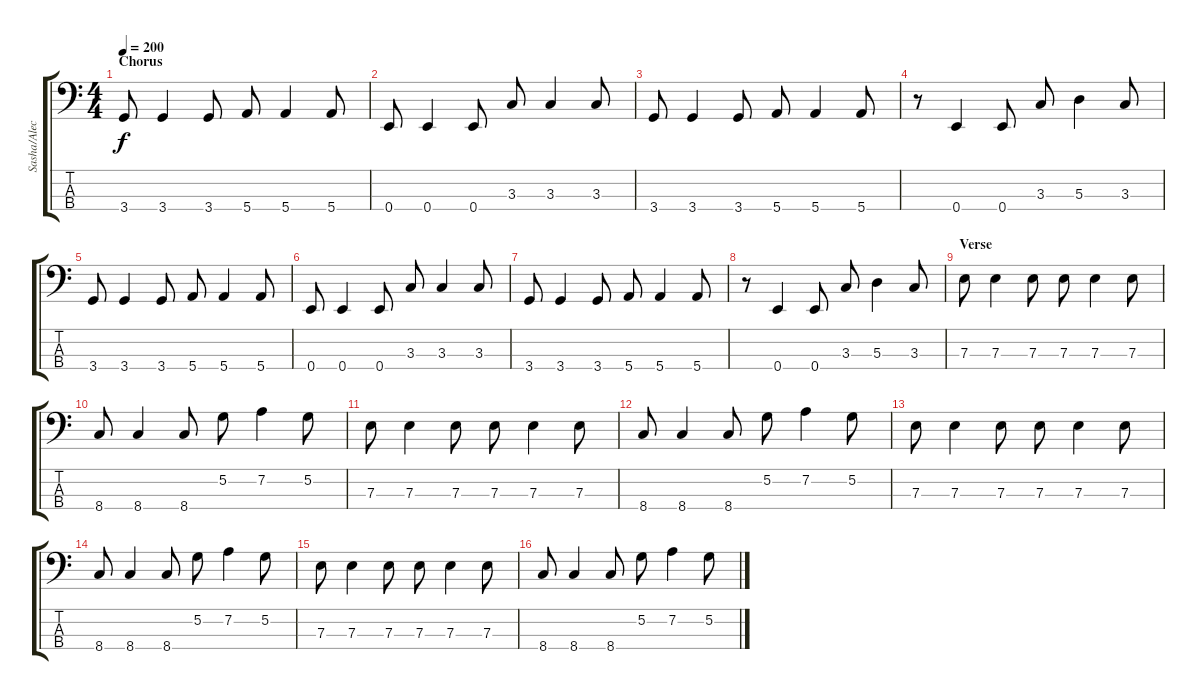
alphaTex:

\track ("Sasha/Alec" "Sasha/Alec") {instrument electricbasspick}
\staff {score tabs}
\tuning (G2 D2 A1 E1) {hide}
\ts (4 4)
\section ("" "Chorus")
\tempo 200
\clef f4
\ks c
3.4.8{dy f} 3.4.4 3.4.8 5.4.8 5.4.4 5.4.8 |
0.4.8 0.4.4 0.4.8 3.3.8 3.3.4 3.3.8 |
3.4.8 3.4.4 3.4.8 5.4.8 5.4.4 5.4.8 |
r.8 0.4.4 0.4.8 3.3.8 5.3.4 3.3.8 |
3.4.8 3.4.4 3.4.8 5.4.8 5.4.4 5.4.8 |
0.4.8 0.4.4 0.4.8 3.3.8 3.3.4 3.3.8 |
3.4.8 3.4.4 3.4.8 5.4.8 5.4.4 5.4.8 |
r.8 0.4.4 0.4.8 3.3.8 5.3.4 3.3.8 |
\section ("" "Verse")
7.3.8 7.3.4 7.3.8 7.3.8 7.3.4 7.3.8 |
8.4.8 8.4.4 8.4.8 5.2.8 7.2.4 5.2.8 |
7.3.8 7.3.4 7.3.8 7.3.8 7.3.4 7.3.8 |
8.4.8 8.4.4 8.4.8 5.2.8 7.2.4 5.2.8 |
7.3.8 7.3.4 7.3.8 7.3.8 7.3.4 7.3.8 |
8.4.8 8.4.4 8.4.8 5.2.8 7.2.4 5.2.8 |
7.3.8 7.3.4 7.3.8 7.3.8 7.3.4 7.3.8 |
8.4.8 8.4.4 8.4.8 5.2.8 7.2.4 5.2.8
